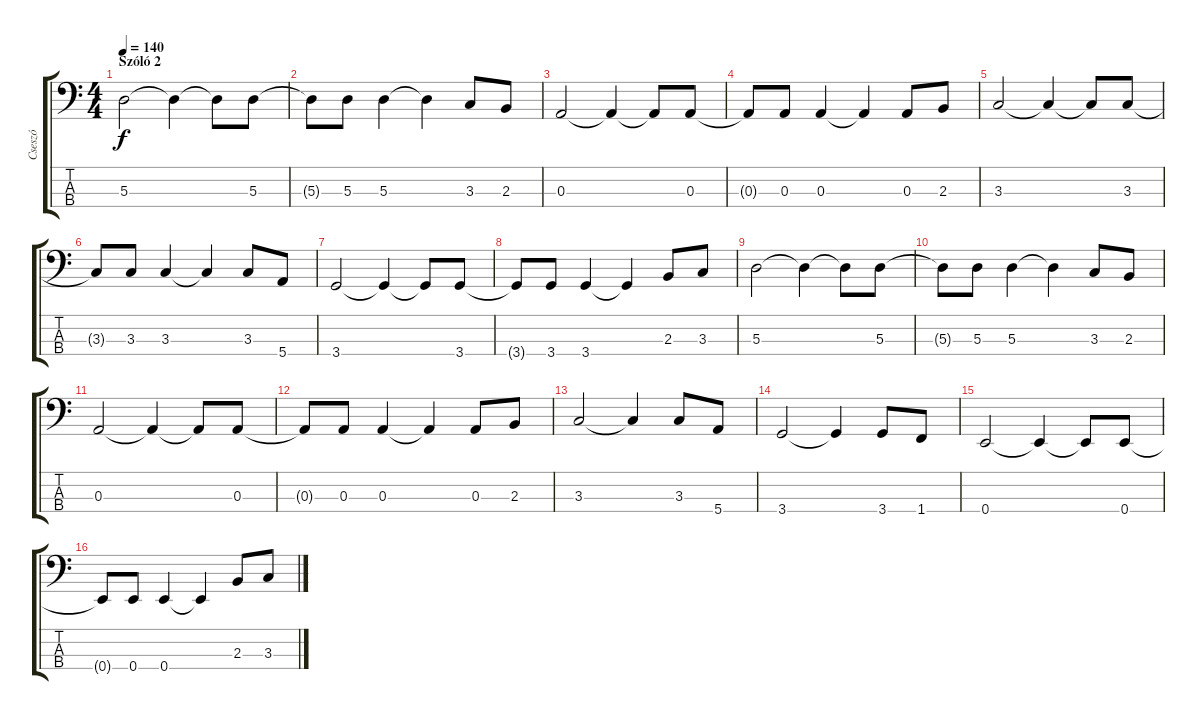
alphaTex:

\track ("Cseszó" "Cseszó") {instrument electricbassfinger}
\staff {score tabs}
\tuning (G2 D2 A1 E1) {hide}
\ts (4 4)
\section ("" "Szóló 2")
\tempo 140
\clef f4
\ks c
5.3.2{dy f} 5.3{t}.4 5.3{t}.8 5.3.8 |
5.3{t}.8 5.3.8 5.3.4 5.3{t}.4 3.3.8 2.3.8 |
0.3.2 0.3{t}.4 0.3{t}.8 0.3.8 |
0.3{t}.8 0.3.8 0.3.4 0.3{t}.4 0.3.8 2.3.8 |
3.3.2 3.3{t}.4 3.3{t}.8 3.3.8 |
3.3{t}.8 3.3.8 3.3.4 3.3{t}.4 3.3.8 5.4.8 |
3.4.2 3.4{t}.4 3.4{t}.8 3.4.8 |
3.4{t}.8 3.4.8 3.4.4 3.4{t}.4 2.3.8 3.3.8 |
5.3.2 5.3{t}.4 5.3{t}.8 5.3.8 |
5.3{t}.8 5.3.8 5.3.4 5.3{t}.4 3.3.8 2.3.8 |
0.3.2 0.3{t}.4 0.3{t}.8 0.3.8 |
0.3{t}.8 0.3.8 0.3.4 0.3{t}.4 0.3.8 2.3.8 |
3.3.2 3.3{t}.4 3.3.8 5.4.8 |
3.4.2 3.4{t}.4 3.4.8 1.4.8 |
0.4.2 0.4{t}.4 0.4{t}.8 0.4.8 |
0.4{t}.8 0.4.8 0.4.4 0.4{t}.4 2.3.8 3.3.8
